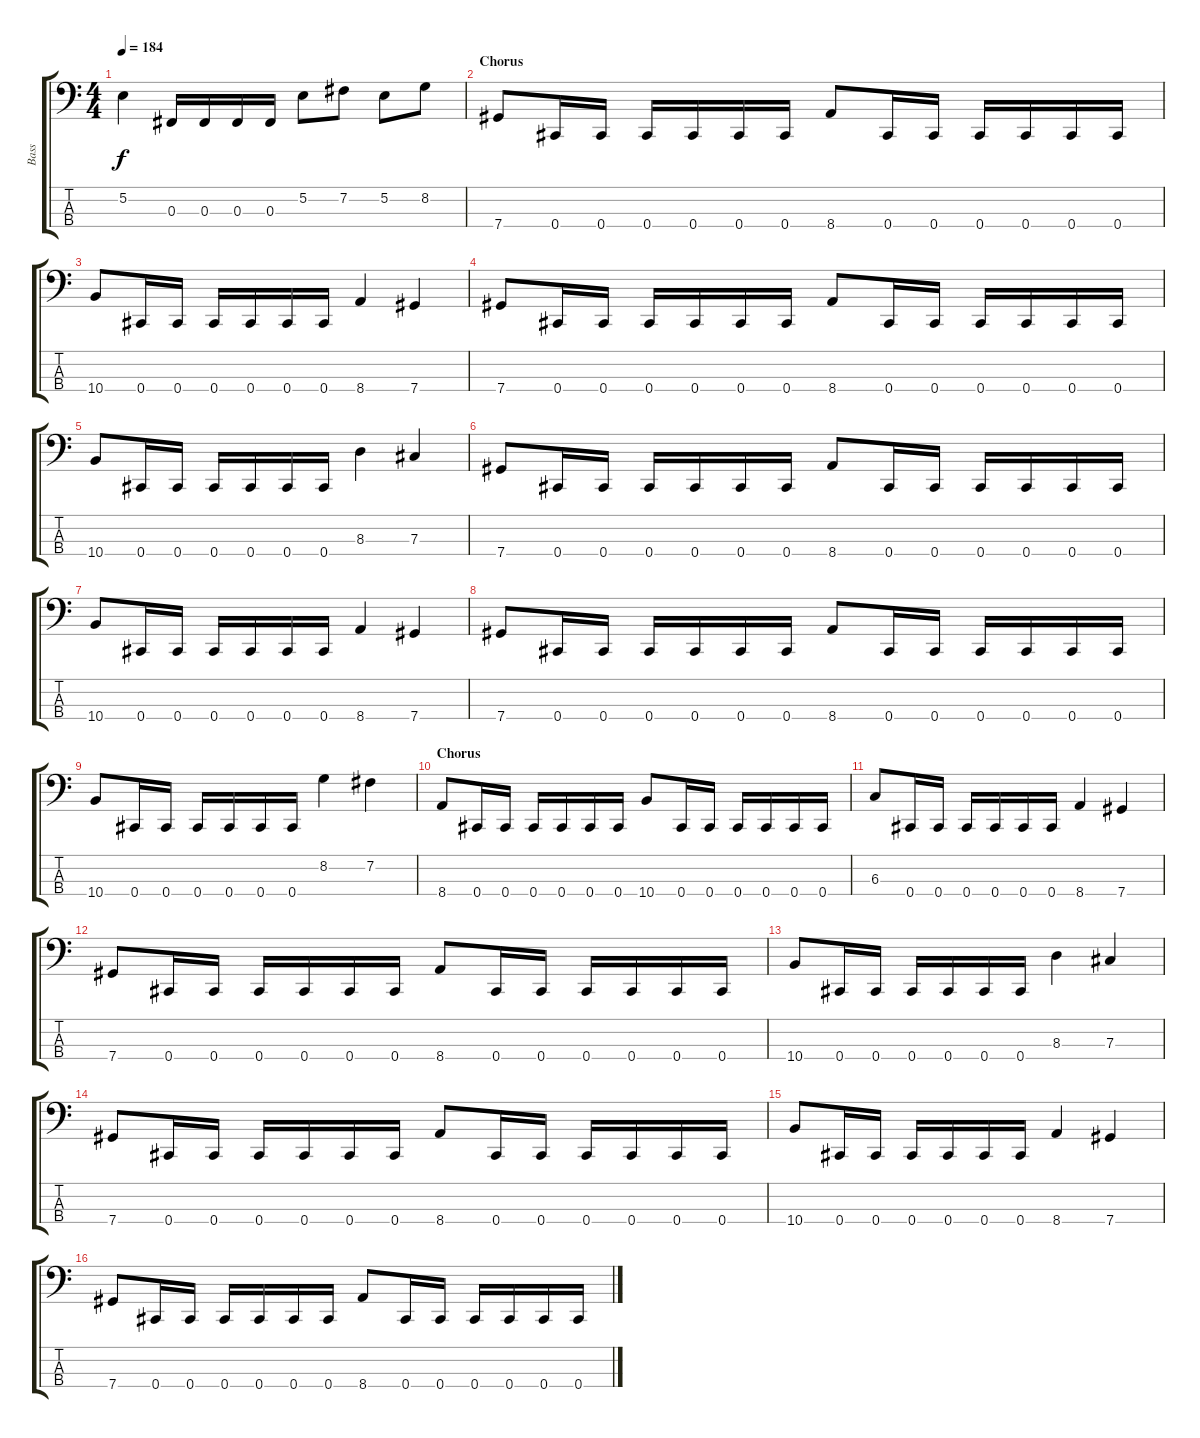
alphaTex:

\track ("Bass" "Bass") {instrument electricbasspick}
\staff {score tabs}
\tuning (E2 B1 Gb1 Db1) {hide}
\ts (4 4)
\tempo 184
\clef f4
\ks c
5.2.4{dy f} 0.3.16 0.3.16 0.3.16 0.3.16 5.2.8 7.2.8 5.2.8 8.2.8 |
\section ("" "Chorus")
7.4.8 0.4.16 0.4.16 0.4.16 0.4.16 0.4.16 0.4.16 8.4.8 0.4.16 0.4.16 0.4.16 0.4.16 0.4.16 0.4.16 |
10.4.8 0.4.16 0.4.16 0.4.16 0.4.16 0.4.16 0.4.16 8.4.4 7.4.4 |
7.4.8 0.4.16 0.4.16 0.4.16 0.4.16 0.4.16 0.4.16 8.4.8 0.4.16 0.4.16 0.4.16 0.4.16 0.4.16 0.4.16 |
10.4.8 0.4.16 0.4.16 0.4.16 0.4.16 0.4.16 0.4.16 8.3.4 7.3.4 |
7.4.8 0.4.16 0.4.16 0.4.16 0.4.16 0.4.16 0.4.16 8.4.8 0.4.16 0.4.16 0.4.16 0.4.16 0.4.16 0.4.16 |
10.4.8 0.4.16 0.4.16 0.4.16 0.4.16 0.4.16 0.4.16 8.4.4 7.4.4 |
7.4.8 0.4.16 0.4.16 0.4.16 0.4.16 0.4.16 0.4.16 8.4.8 0.4.16 0.4.16 0.4.16 0.4.16 0.4.16 0.4.16 |
10.4.8 0.4.16 0.4.16 0.4.16 0.4.16 0.4.16 0.4.16 8.2.4 7.2.4 |
\section ("" "Chorus")
8.4.8 0.4.16 0.4.16 0.4.16 0.4.16 0.4.16 0.4.16 10.4.8 0.4.16 0.4.16 0.4.16 0.4.16 0.4.16 0.4.16 |
6.3.8 0.4.16 0.4.16 0.4.16 0.4.16 0.4.16 0.4.16 8.4.4 7.4.4 |
7.4.8 0.4.16 0.4.16 0.4.16 0.4.16 0.4.16 0.4.16 8.4.8 0.4.16 0.4.16 0.4.16 0.4.16 0.4.16 0.4.16 |
10.4.8 0.4.16 0.4.16 0.4.16 0.4.16 0.4.16 0.4.16 8.3.4 7.3.4 |
7.4.8 0.4.16 0.4.16 0.4.16 0.4.16 0.4.16 0.4.16 8.4.8 0.4.16 0.4.16 0.4.16 0.4.16 0.4.16 0.4.16 |
10.4.8 0.4.16 0.4.16 0.4.16 0.4.16 0.4.16 0.4.16 8.4.4 7.4.4 |
7.4.8 0.4.16 0.4.16 0.4.16 0.4.16 0.4.16 0.4.16 8.4.8 0.4.16 0.4.16 0.4.16 0.4.16 0.4.16 0.4.16
